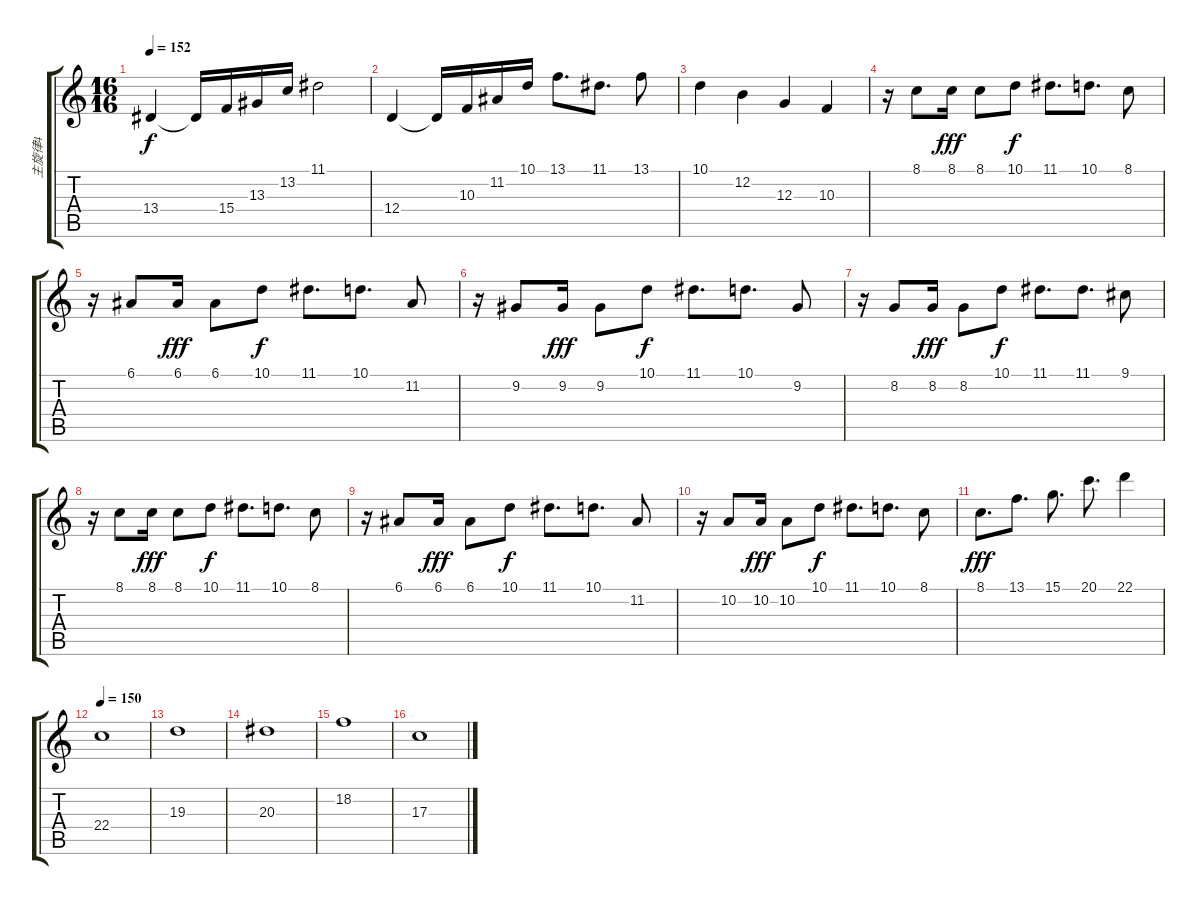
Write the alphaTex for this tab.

\track ("主旋律4" "主旋律4") {instrument stringensemble1}
\staff {score tabs}
\tuning (E4 B3 G3 D3 A2 E2) {hide}
\ts (16 16)
\tempo 152
\clef g2
\ks c
13.4.4{dy f} 13.4{t}.16 15.4.16 13.3.16 13.2.16 11.1.2 |
12.4.4 12.4{t}.16 10.3.16 11.2.16 10.1.16 13.1.8{d} 11.1.8{d} 13.1.8 |
10.1.4 12.2.4 12.3.4 10.3.4 |
r.16 8.1.8 8.1.16{dy fff} 8.1.8 10.1.8{dy f} 11.1.8{d} 10.1.8{d} 8.1.8 |
r.16 6.1.8 6.1.16{dy fff} 6.1.8 10.1.8{dy f} 11.1.8{d} 10.1.8{d} 11.2.8 |
r.16 9.2.8 9.2.16{dy fff} 9.2.8 10.1.8{dy f} 11.1.8{d} 10.1.8{d} 9.2.8 |
r.16 8.2.8 8.2.16{dy fff} 8.2.8 10.1.8{dy f} 11.1.8{d} 11.1.8{d} 9.1.8 |
r.16 8.1.8 8.1.16{dy fff} 8.1.8 10.1.8{dy f} 11.1.8{d} 10.1.8{d} 8.1.8 |
r.16 6.1.8 6.1.16{dy fff} 6.1.8 10.1.8{dy f} 11.1.8{d} 10.1.8{d} 11.2.8 |
r.16 10.2.8 10.2.16{dy fff} 10.2.8 10.1.8{dy f} 11.1.8{d} 10.1.8{d} 8.1.8 |
8.1.8{d dy fff} 13.1.8{d} 15.1.8{d} 20.1.8{d} 22.1.4 |
\tempo 150
22.4.1 |
19.3.1 |
20.3.1 |
18.2.1 |
17.3.1
